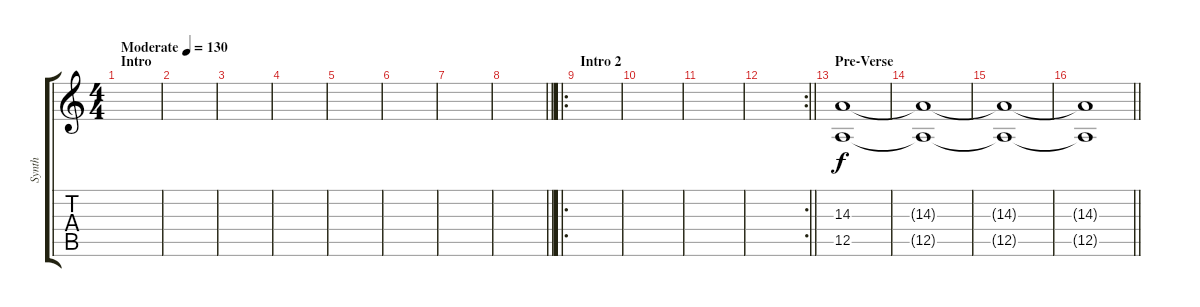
\track ("Synth" "Synth") {instrument choiraahs}
\staff {score tabs}
\tuning (E4 B3 G3 D3 A2 E2) {hide}
\ts (4 4)
\section ("" "Intro")
\tempo (130 "Moderate")
\clef g2
\ks c
|
|
|
|
|
|
|
\barLineRight lightlight
|
\ro
\section ("" "Intro 2")
|
|
|
\rc 2
\barLineRight lightlight
|
\section ("" "Pre-Verse")
(14.3 12.5).1 |
(14.3{t} 12.5{t}).1 |
(14.3{t} 12.5{t}).1 |
\barLineRight lightlight
(14.3{t} 12.5{t}).1
